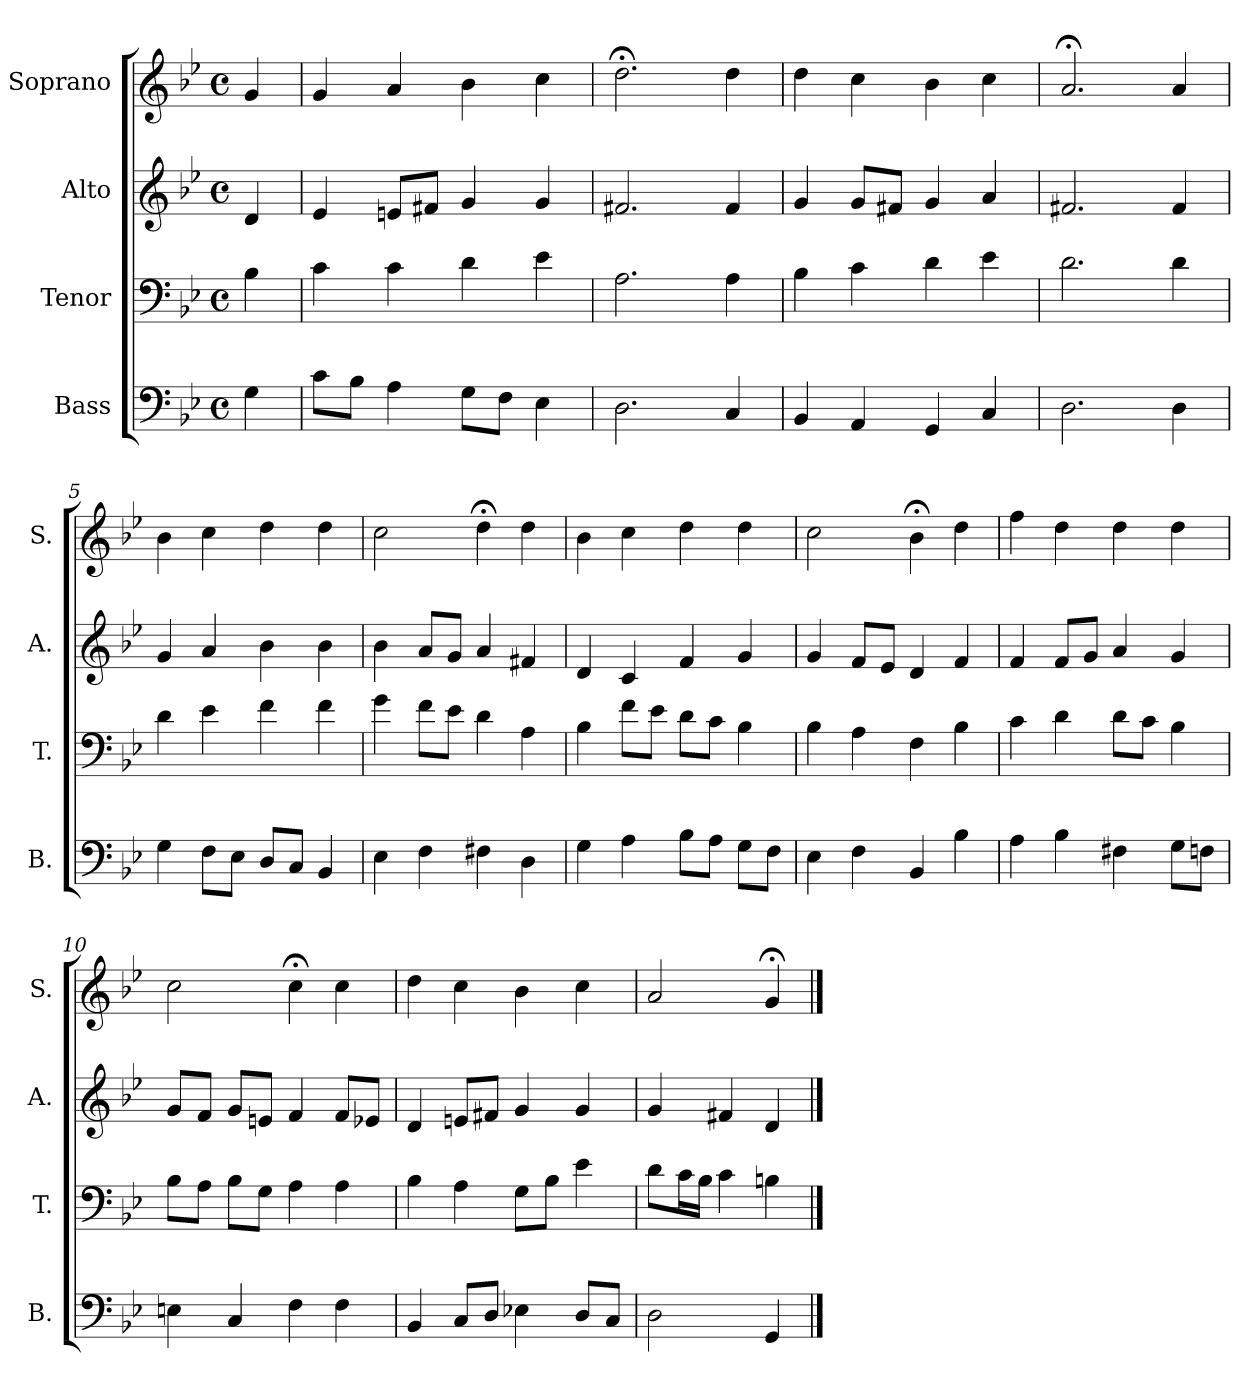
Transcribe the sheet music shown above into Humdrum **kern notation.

**kern	**kern	**kern	**kern
*part4	*part3	*part2	*part1
*staff4	*staff3	*staff2	*staff1
*I"Bass	*I"Tenor	*I"Alto	*I"Soprano
*I'B.	*I'T.	*I'A.	*I'S.
*clefF4	*clefF4	*clefG2	*clefG2
*k[b-e-]	*k[b-e-]	*k[b-e-]	*k[b-e-]
*g:	*g:	*g:	*g:
*M4/4	*M4/4	*M4/4	*M4/4
*met(c)	*met(c)	*met(c)	*met(c)
=	=	=	=
4G\	4B-\	4d/	4g/
=1	=1	=1	=1
8c\L	4c\	4e-/	4g/
8B-\J	.	.	.
4A\	4c\	8en/L	4a/
.	.	8f#X/J	.
8G\L	4d\	4g/	4b-\
8F\J	.	.	.
4E-\	4e-\	4g/	4cc\
=2	=2	=2	=2
2.D\	2.A\	2.f#X/	2.dd;<\
4C/	4A\	4f#/	4dd\
=3	=3	=3	=3
4BB-/	4B-\	4g/	4dd\
4AA/	4c\	8g/L	4cc\
.	.	8f#X/J	.
4GG/	4d\	4g/	4b-\
4C/	4e-\	4a/	4cc\
=4	=4	=4	=4
2.D\	2.d\	2.f#X/	2.a;</
4D\	4d\	4f#/	4a/
!!LO:LB:g=z
=5	=5	=5	=5
4G\	4d\	4g/	4b-\
8F\L	4e-\	4a/	4cc\
8E-\J	.	.	.
8D/L	4f\	4b-\	4dd\
8C/J	.	.	.
4BB-/	4f\	4b-\	4dd\
=6	=6	=6	=6
4E-\	4g\	4b-\	2cc\
4F\	8f\L	8a/L	.
.	8e-\J	8g/J	.
4F#X\	4d\	4a/	4dd;<\
4D\	4A\	4f#X/	4dd\
=7	=7	=7	=7
4G\	4B-\	4d/	4b-\
4A\	8f\L	4c/	4cc\
.	8e-\J	.	.
8B-\L	8d\L	4f/	4dd\
8A\J	8c\J	.	.
8G\L	4B-\	4g/	4dd\
8F\J	.	.	.
=8	=8	=8	=8
4E-\	4B-\	4g/	2cc\
4F\	4A\	8f/L	.
.	.	8e-/J	.
4BB-/	4F\	4d/	4b-;<\
4B-\	4B-\	4f/	4dd\
!!LO:LB:g=z
=9	=9	=9	=9
4A\	4c\	4f/	4ff\
4B-\	4d\	8f/L	4dd\
.	.	8g/J	.
4F#X\	8d\L	4a/	4dd\
.	8c\J	.	.
8G\L	4B-\	4g/	4dd\
8Fn\J	.	.	.
=10	=10	=10	=10
4En\	8B-\L	8g/L	2cc\
.	8A\J	8f/J	.
4C/	8B-\L	8g/L	.
.	8G\J	8en/J	.
4F\	4A\	4f/	4cc;<\
4F\	4A\	8f/L	4cc\
.	.	8e-X/J	.
=11	=11	=11	=11
4BB-/	4B-\	4d/	4dd\
8C/L	4A\	8en/L	4cc\
8D/J	.	8f#X/J	.
4E-X\	8G\L	4g/	4b-\
.	8B-\J	.	.
8D/L	4e-\	4g/	4cc\
8C/J	.	.	.
=12	=12	=12	=12
2D\	8d\L	4g/	2a/
.	16c\L	.	.
.	16B-\JJ	.	.
.	4c\	4f#X/	.
4GG/	4Bn\	4d/	4g;</
==	==	==	==
*-	*-	*-	*-
